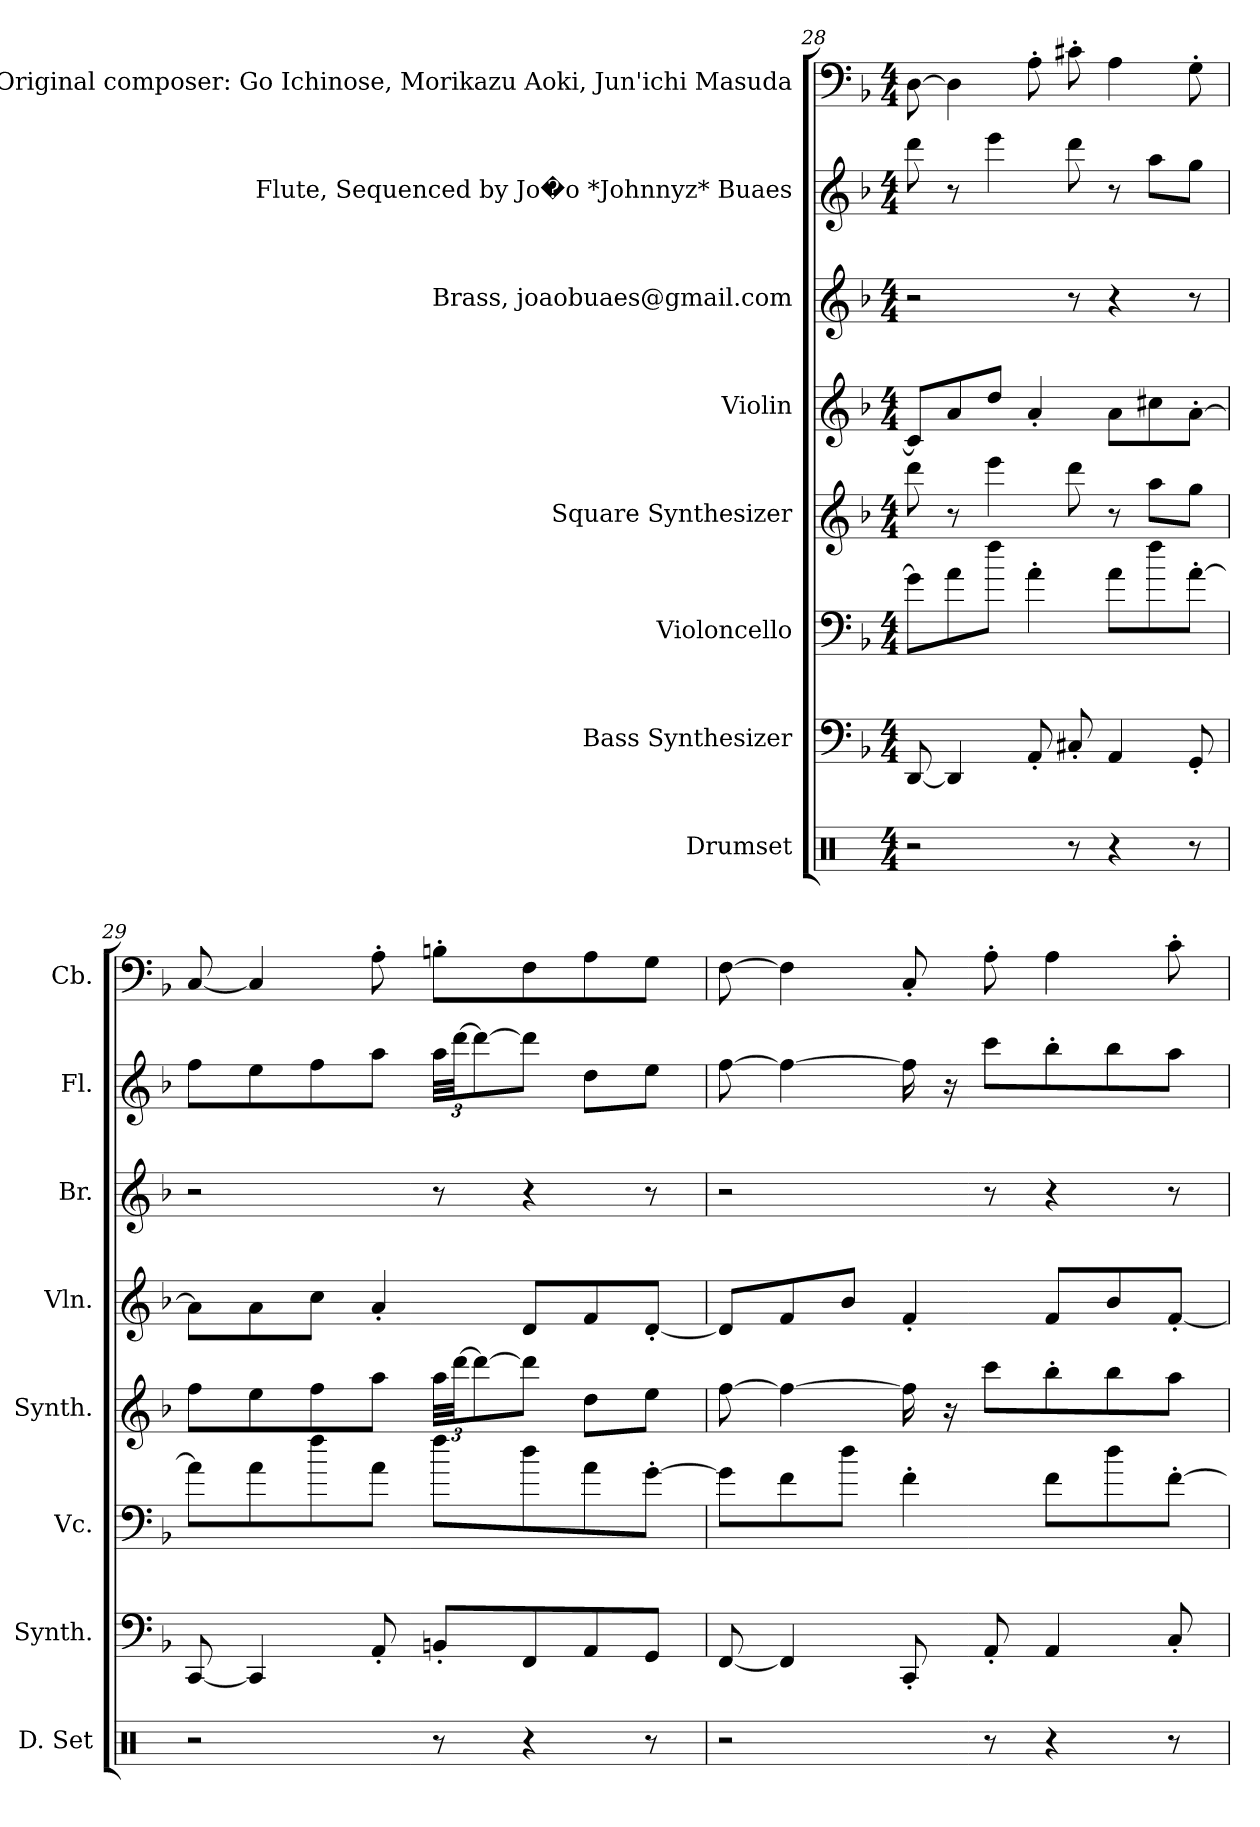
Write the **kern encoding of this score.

**kern	**kern	**kern	**kern	**kern	**kern	**kern	**kern
*part8	*part7	*part6	*part5	*part4	*part3	*part2	*part1
*staff8	*staff7	*staff6	*staff5	*staff4	*staff3	*staff2	*staff1
*I"Drumset	*I"Bass Synthesizer	*I"Violoncello	*I"Square Synthesizer	*I"Violin	*I"Brass, joaobuaes@gmail.com	*I"Flute, Sequenced by Jo�o *Johnnyz* Buaes	*I"Contrabass, Original composer: Go Ichinose, Morikazu Aoki, Jun'ichi Masuda
*I'D. Set	*I'Synth.	*I'Vc.	*I'Synth.	*I'Vln.	*I'Br.	*I'Fl.	*I'Cb.
*clefX	*clefF4	*clefF4	*clefG2	*clefG2	*clefG2	*clefG2	*clefF4
*	*	*	*	*	*	*	*ITrd7c12
*k[]	*k[b-]	*k[b-]	*k[b-]	*k[b-]	*k[b-]	*k[b-]	*k[b-]
*M4/4	*M4/4	*M4/4	*M4/4	*M4/4	*M4/4	*M4/4	*M4/4
=28	=28	=28	=28	=28	=28	=28	=28
2r	[8DD/	8g\L]	8ddd\	8c#/L]	2r	8ddd\	[8DD\
.	4DD/]	8a\	8r	8a/	.	8r	4DD\]
.	.	8ff\J	4eee\	8dd/J	.	4eee\	.
.	8AA'/	4a'\	.	4a'/	.	.	8AA'\
8r	8C#X'/	.	8ddd\	.	8r	8ddd\	8C#X'\
4r	4AA/	8a\L	8r	8a\L	4r	8r	4AA\
.	.	8ff\	8aa\L	8cc#X\	.	8aa\L	.
8r	8GG'/	[8a'\J	8gg\J	[8a'\J	8r	8gg\J	8GG'\
=29	=29	=29	=29	=29	=29	=29	=29
2r	[8CC/	8a\L]	8ff\L	8a\L]	2r	8ff\L	[8CC/
.	4CC/]	8a\	8ee\	8a\	.	8ee\	4CC/]
.	.	8ff\	8ff\	8cc\J	.	8ff\	.
.	8AA'/	8a\J	8aa\J	4a'/	.	8aa\J	8AA'\
*	*	*	*Xbrackettup	*	*	*Xbrackettup	*
8r	8BBn'/L	8ff\L	48aa\LLL	.	8r	48aa\LLL	8BBn'\L
.	.	.	[48ddd\JJ	.	.	[48ddd\JJ	.
.	.	.	12ddd\_	.	.	12ddd\_	.
4r	8FF/	8dd\	8ddd\J]	8d/L	4r	8ddd\J]	8FF\
.	8AA/	8a\	8dd\L	8f/	.	8dd\L	8AA\
8r	8GG/J	[8g'\J	8ee\J	[8d'/J	8r	8ee\J	8GG\J
!!LO:PB:g=z
=30	=30	=30	=30	=30	=30	=30	=30
2r	[8FF/	8g\L]	[8ff\	8d/L]	2r	[8ff\	[8FF\
.	4FF/]	8f\	4ff\_	8f/	.	4ff\_	4FF\]
.	.	8dd\J	.	8b-/J	.	.	.
.	8CC'/	4f'\	16ff\]	4f'/	.	16ff\]	8CC'/
.	.	.	16r	.	.	16r	.
8r	8AA'/	.	8ccc\L	.	8r	8ccc\L	8AA'\
4r	4AA/	8f\L	8bb-'\	8f/L	4r	8bb-'\	4AA\
.	.	8dd\	8bb-\	8b-/	.	8bb-\	.
8r	8C'/	[8f'\J	8aa\J	[8f'/J	8r	8aa\J	8C'\
=	=	=	=	=	=	=	=
*-	*-	*-	*-	*-	*-	*-	*-
